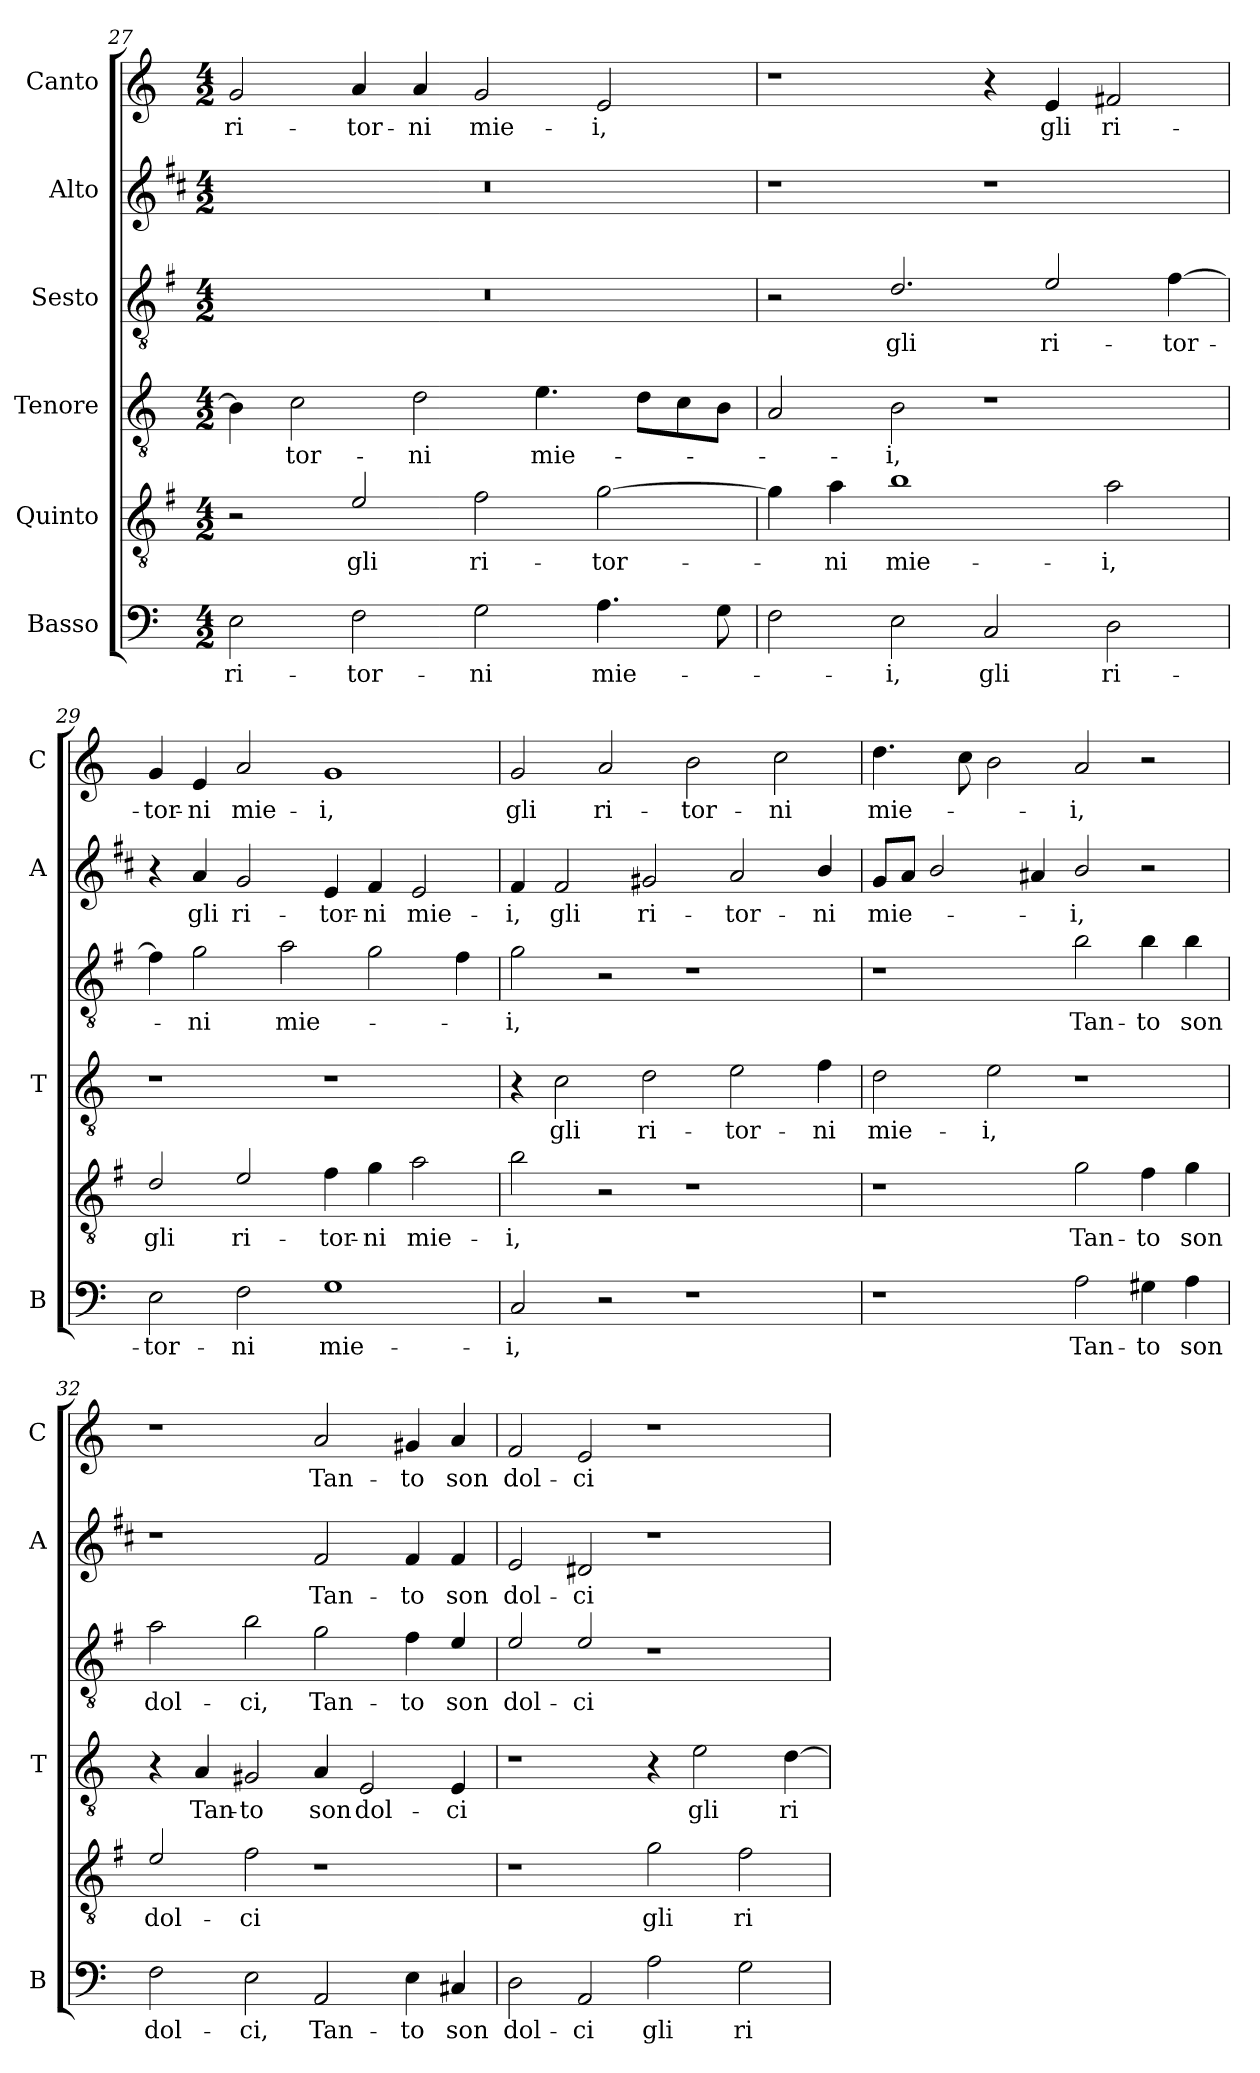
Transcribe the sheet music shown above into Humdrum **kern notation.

**kern	**text	**kern	**text	**kern	**text	**kern	**text	**kern	**text	**kern	**text
*part6	*part6	*part5	*part5	*part4	*part4	*part3	*part3	*part2	*part2	*part1	*part1
*staff6	*staff6	*staff5	*staff5	*staff4	*staff4	*staff3	*staff3	*staff2	*staff2	*staff1	*staff1
*I"Basso	*	*I"Quinto	*	*I"Tenore	*	*I"Sesto	*	*I"Alto	*	*I"Canto	*
*I'B	*	*	*	*I'T	*	*	*	*I'A	*	*I'C	*
*clefF4	*	*clefGv2	*	*clefGv2	*	*clefGv2	*	*clefG2	*	*clefG2	*
*	*	*ITrd4c7	*	*	*	*ITrd4c7	*	*ITrd1c2	*	*	*
*k[]	*	*k[]	*	*k[]	*	*k[]	*	*k[]	*	*k[]	*
*C:	*	*C:	*	*C:	*	*C:	*	*C:	*	*C:	*
*M4/2	*	*M4/2	*	*M4/2	*	*M4/2	*	*M4/2	*	*M4/2	*
=27	=27	=27	=27	=27	=27	=27	=27	=27	=27	=27	=27
!	!LO:LY:b	!	!	!	!	!	!	!	!	!	!LO:LY:b
2E\	ri-	2r	.	4B\]	.	0r	.	0r	.	2g/	ri-
!	!	!	!	!	!LO:LY:b	!	!	!	!	!	!
.	.	.	.	2c\	-tor-	.	.	.	.	.	.
!	!LO:LY:b	!	!LO:LY:b	!	!	!	!	!	!	!	!LO:LY:b
2F\	-tor-	2A/	gli	.	.	.	.	.	.	4a/	-tor-
!	!	!	!	!	!LO:LY:b	!	!	!	!	!	!LO:LY:b
.	.	.	.	2d\	-ni	.	.	.	.	4a/	-ni
!	!LO:LY:b	!	!LO:LY:b	!	!	!	!	!	!	!	!LO:LY:b
2G\	-ni	2B\	ri-	.	.	.	.	.	.	2g/	mie-
!	!	!	!	!	!LO:LY:b	!	!	!	!	!	!
.	.	.	.	4.e\	mie-	.	.	.	.	.	.
!	!LO:LY:b	!	!LO:LY:b	!	!	!	!	!	!	!	!LO:LY:b
4.A\	mie-	[2c\	-tor-	.	.	.	.	.	.	2e/	-i,
.	.	.	.	8d\L	.	.	.	.	.	.	.
.	.	.	.	8c\	.	.	.	.	.	.	.
8G\	.	.	.	8B\J	.	.	.	.	.	.	.
!!LO:LB:g=z
=28	=28	=28	=28	=28	=28	=28	=28	=28	=28	=28	=28
2F\	.	4c\]	.	2A/	.	2r	.	1r	.	1r	.
!	!	!	!LO:LY:b	!	!	!	!	!	!	!	!
.	.	4d\	-ni	.	.	.	.	.	.	.	.
!	!LO:LY:b	!	!LO:LY:b	!	!LO:LY:b	!	!LO:LY:b	!	!	!	!
2E\	-i,	1e	mie-	2B\	-i,	2.G/	gli	.	.	.	.
!	!LO:LY:b	!	!	!	!	!	!	!	!	!	!
2C/	gli	.	.	1r	.	.	.	1r	.	4r	.
!	!	!	!	!	!	!	!LO:LY:b	!	!	!	!LO:LY:b
.	.	.	.	.	.	2A/	ri-	.	.	4e/	gli
!	!LO:LY:b	!	!LO:LY:b	!	!	!	!	!	!	!	!LO:LY:b
2D\	ri-	2d\	-i,	.	.	.	.	.	.	2f#X/	ri-
!	!	!	!	!	!	!	!LO:LY:b	!	!	!	!
.	.	.	.	.	.	[4B\	-tor-	.	.	.	.
=29	=29	=29	=29	=29	=29	=29	=29	=29	=29	=29	=29
!	!LO:LY:b	!	!LO:LY:b	!	!	!	!	!	!	!	!LO:LY:b
2E\	-tor-	2G/	gli	1r	.	4B\]	.	4r	.	4g/	-tor-
!	!	!	!	!	!	!	!LO:LY:b	!	!LO:LY:b	!	!LO:LY:b
.	.	.	.	.	.	2c\	-ni	4g/	gli	4e/	-ni
!	!LO:LY:b	!	!LO:LY:b	!	!	!	!	!	!LO:LY:b	!	!LO:LY:b
2F\	-ni	2A/	ri-	.	.	.	.	2f/	ri-	2a/	mie-
!	!	!	!	!	!	!	!LO:LY:b	!	!	!	!
.	.	.	.	.	.	2d\	mie-	.	.	.	.
!	!LO:LY:b	!	!LO:LY:b	!	!	!	!	!	!LO:LY:b	!	!LO:LY:b
1G	mie-	4B\	-tor-	1r	.	.	.	4d/	-tor-	1g	-i,
!	!	!	!LO:LY:b	!	!	!	!	!	!LO:LY:b	!	!
.	.	4c\	-ni	.	.	2c\	.	4e/	-ni	.	.
!	!	!	!LO:LY:b	!	!	!	!	!	!LO:LY:b	!	!
.	.	2d\	mie-	.	.	.	.	2d/	mie-	.	.
.	.	.	.	.	.	4B\	.	.	.	.	.
=30	=30	=30	=30	=30	=30	=30	=30	=30	=30	=30	=30
!	!LO:LY:b	!	!LO:LY:b	!	!	!	!LO:LY:b	!	!LO:LY:b	!	!LO:LY:b
2C/	-i,	2e\	-i,	4r	.	2c\	-i,	4e/	-i,	2g/	gli
!	!	!	!	!	!LO:LY:b	!	!	!	!LO:LY:b	!	!
.	.	.	.	2c\	gli	.	.	2e/	gli	.	.
!	!	!	!	!	!	!	!	!	!	!	!LO:LY:b
2r	.	2r	.	.	.	2r	.	.	.	2a/	ri-
!	!	!	!	!	!LO:LY:b	!	!	!	!LO:LY:b	!	!
.	.	.	.	2d\	ri-	.	.	2f#X/	ri-	.	.
!	!	!	!	!	!	!	!	!	!	!	!LO:LY:b
1r	.	1r	.	.	.	1r	.	.	.	2b\	-tor-
!	!	!	!	!	!LO:LY:b	!	!	!	!LO:LY:b	!	!
.	.	.	.	2e\	-tor-	.	.	2g/	-tor-	.	.
!	!	!	!	!	!	!	!	!	!	!	!LO:LY:b
.	.	.	.	.	.	.	.	.	.	2cc\	-ni
!	!	!	!	!	!LO:LY:b	!	!	!	!LO:LY:b	!	!
.	.	.	.	4f\	-ni	.	.	4a/	-ni	.	.
=31	=31	=31	=31	=31	=31	=31	=31	=31	=31	=31	=31
!	!	!	!	!	!LO:LY:b	!	!	!	!LO:LY:b	!	!LO:LY:b
1r	.	1r	.	2d\	mie-	1r	.	8f/L	mie-	4.dd\	mie-
.	.	.	.	.	.	.	.	8g/J	.	.	.
.	.	.	.	.	.	.	.	2a/	.	.	.
.	.	.	.	.	.	.	.	.	.	8cc\	.
!	!	!	!	!	!LO:LY:b	!	!	!	!	!	!
.	.	.	.	2e\	-i,	.	.	.	.	2b\	.
.	.	.	.	.	.	.	.	4g#X/	.	.	.
!	!LO:LY:b	!	!LO:LY:b	!	!	!	!LO:LY:b	!	!LO:LY:b	!	!LO:LY:b
2A\	Tan-	2c\	Tan-	1r	.	2e\	Tan-	2a/	-i,	2a/	-i,
!	!LO:LY:b	!	!LO:LY:b	!	!	!	!LO:LY:b	!	!	!	!
4G#X\	-to	4B\	-to	.	.	4e\	-to	2r	.	2r	.
!	!LO:LY:b	!	!LO:LY:b	!	!	!	!LO:LY:b	!	!	!	!
4A\	son	4c\	son	.	.	4e\	son	.	.	.	.
!!LO:PB:g=z
=32	=32	=32	=32	=32	=32	=32	=32	=32	=32	=32	=32
!	!LO:LY:b	!	!LO:LY:b	!	!	!	!LO:LY:b	!	!	!	!
2F\	dol-	2A/	dol-	4r	.	2d\	dol-	1r	.	1r	.
!	!	!	!	!	!LO:LY:b	!	!	!	!	!	!
.	.	.	.	4A/	Tan-	.	.	.	.	.	.
!	!LO:LY:b	!	!LO:LY:b	!	!LO:LY:b	!	!LO:LY:b	!	!	!	!
2E\	-ci,	2B\	-ci	2G#X/	-to	2e\	-ci,	.	.	.	.
!	!LO:LY:b	!	!	!	!LO:LY:b	!	!LO:LY:b	!	!LO:LY:b	!	!LO:LY:b
2AA/	Tan-	1r	.	4A/	son	2c\	Tan-	2e/	Tan-	2a/	Tan-
!	!	!	!	!	!LO:LY:b	!	!	!	!	!	!
.	.	.	.	2E/	dol-	.	.	.	.	.	.
!	!LO:LY:b	!	!	!	!	!	!LO:LY:b	!	!LO:LY:b	!	!LO:LY:b
4E\	-to	.	.	.	.	4B\	-to	4e/	-to	4g#X/	-to
!	!LO:LY:b	!	!	!	!LO:LY:b	!	!LO:LY:b	!	!LO:LY:b	!	!LO:LY:b
4C#X/	son	.	.	4E/	-ci	4A/	son	4e/	son	4a/	son
=33	=33	=33	=33	=33	=33	=33	=33	=33	=33	=33	=33
!	!LO:LY:b	!	!	!	!	!	!LO:LY:b	!	!LO:LY:b	!	!LO:LY:b
2D\	dol-	1r	.	1r	.	2A/	dol-	2d/	dol-	2f/	dol-
!	!LO:LY:b	!	!	!	!	!	!LO:LY:b	!	!LO:LY:b	!	!LO:LY:b
2AA/	-ci	.	.	.	.	2A/	-ci	2c#X/	-ci	2e/	-ci
!	!LO:LY:b	!	!LO:LY:b	!	!	!	!	!	!	!	!
2A\	gli	2c\	gli	4r	.	1r	.	1r	.	1r	.
!	!	!	!	!	!LO:LY:b	!	!	!	!	!	!
.	.	.	.	2e\	gli	.	.	.	.	.	.
!	!LO:LY:b	!	!LO:LY:b	!	!	!	!	!	!	!	!
2G\	ri-	2B\	ri-	.	.	.	.	.	.	.	.
!	!	!	!	!	!LO:LY:b	!	!	!	!	!	!
.	.	.	.	[4d\	ri-	.	.	.	.	.	.
=	=	=	=	=	=	=	=	=	=	=	=
*-	*-	*-	*-	*-	*-	*-	*-	*-	*-	*-	*-
